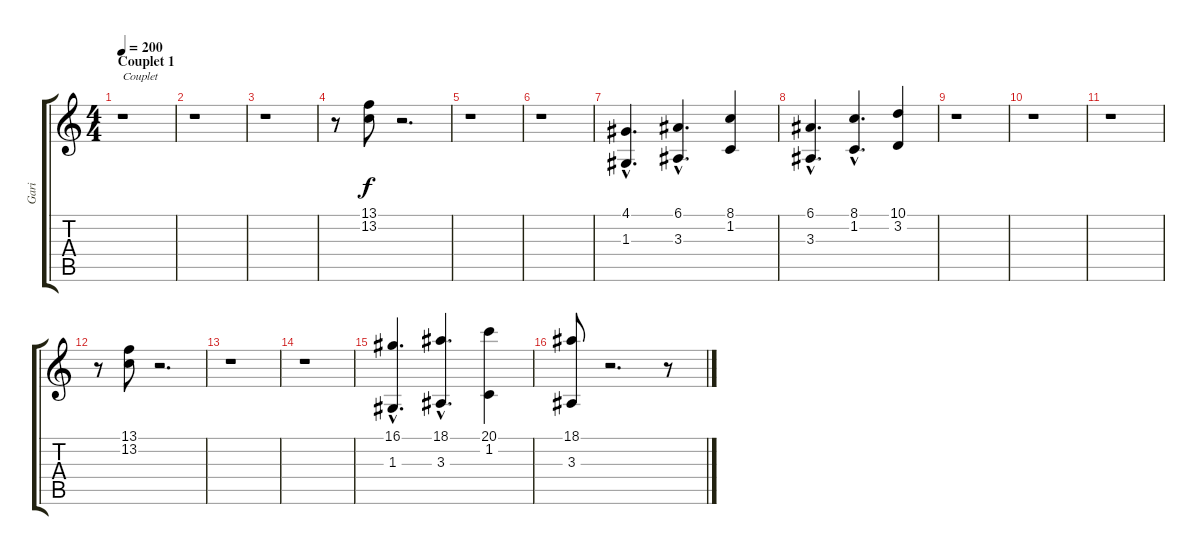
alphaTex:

\track ("Gari" "Gari") {instrument trombone}
\staff {score tabs}
\tuning (E4 B3 G3 D3 A2 E2) {hide}
\ts (4 4)
\section ("" "Couplet 1")
\tempo 200
\clef g2
\ks c
r.1{txt "Couplet" dy f} |
r.1 |
r.1 |
r.8 (13.1 13.2).8 r.2{d} |
r.1 |
r.1 |
(4.1{hac} 1.3{hac}).4{d} (6.1{hac} 3.3{hac}).4{d} (8.1 1.2).4 |
(6.1{hac} 3.3{hac}).4{d} (8.1{hac} 1.2{hac}).4{d} (10.1 3.2).4 |
r.1 |
r.1 |
r.1 |
r.8 (13.1 13.2).8 r.2{d} |
r.1 |
r.1 |
(16.1{hac} 1.3{hac}).4{d} (18.1{hac} 3.3{hac}).4{d} (20.1 1.2).4 |
(18.1 3.3).8 r.2{d} r.8
